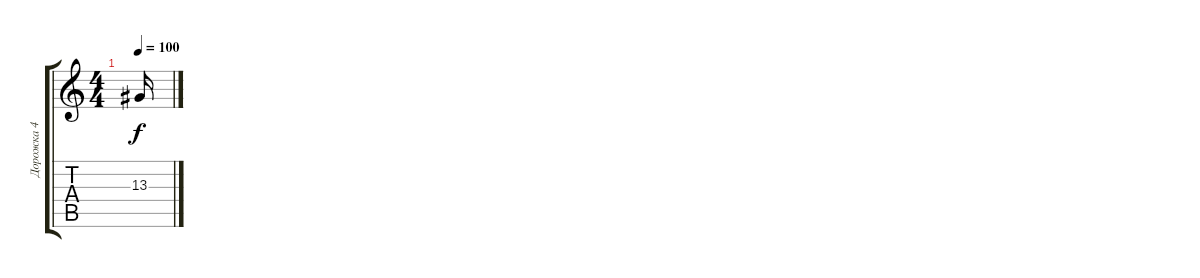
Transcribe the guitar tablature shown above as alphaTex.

\track ("Дорожка 4" "Дорожка 4") {instrument stringensemble1}
\staff {score tabs}
\tuning (E4 B3 G3 D3 A2 E2) {hide}
\ts (4 4)
\tempo 100
\clef g2
\ks c
13.3.16{dy f}
